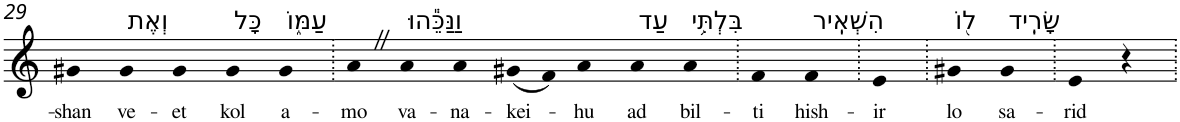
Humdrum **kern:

**kern	**text
*part1	*part1
*staff1	*staff1
*I"Piano	*
*I'Pno	*
!!LO:PB:g=z
*clefG2	*
*k[]	*
=29	=29
!	!LO:LY:b
4g#X	-shan
!LO:TX:a:t=וְאֶת	!
!	!LO:LY:b
4g#	ve-
!	!LO:LY:b
4g#	-et
!LO:TX:a:t=כָּל	!
!	!LO:LY:b
4g#	kol
!LO:TX:a:t=עַמּ֑וֹ	!
!	!LO:LY:b
4g#	a-
=30.	=30.
!	!LO:LY:b
4aZ	-mo
!LO:TX:a:t=וַנַּכֵּ֕הוּ	!
!	!LO:LY:b
4a	va-
!	!LO:LY:b
4a	-na-
!	!LO:LY:b
(8g#X	-kei-
8f)	.
!	!LO:LY:b
4a	-hu
!LO:TX:a:t=עַד	!
!	!LO:LY:b
4a	ad
!LO:TX:a:t=בִּלְתִּ֥י	!
!	!LO:LY:b
4a	bil-
=31.	=31.
!	!LO:LY:b
4f	-ti
!LO:TX:a:t=הִשְׁאִֽיר	!
!	!LO:LY:b
4f	hish-
=32.	=32.
!	!LO:LY:b
4e	-ir
=33.	=33.
!LO:TX:a:t=ל֖וֹ	!
!	!LO:LY:b
4g#X	lo
!LO:TX:a:t=שָׂרִֽיד	!
!	!LO:LY:b
4g#	sa-
=34.	=34.
!	!LO:LY:b
4e	-rid
4r	.
=.	=.
*-	*-
